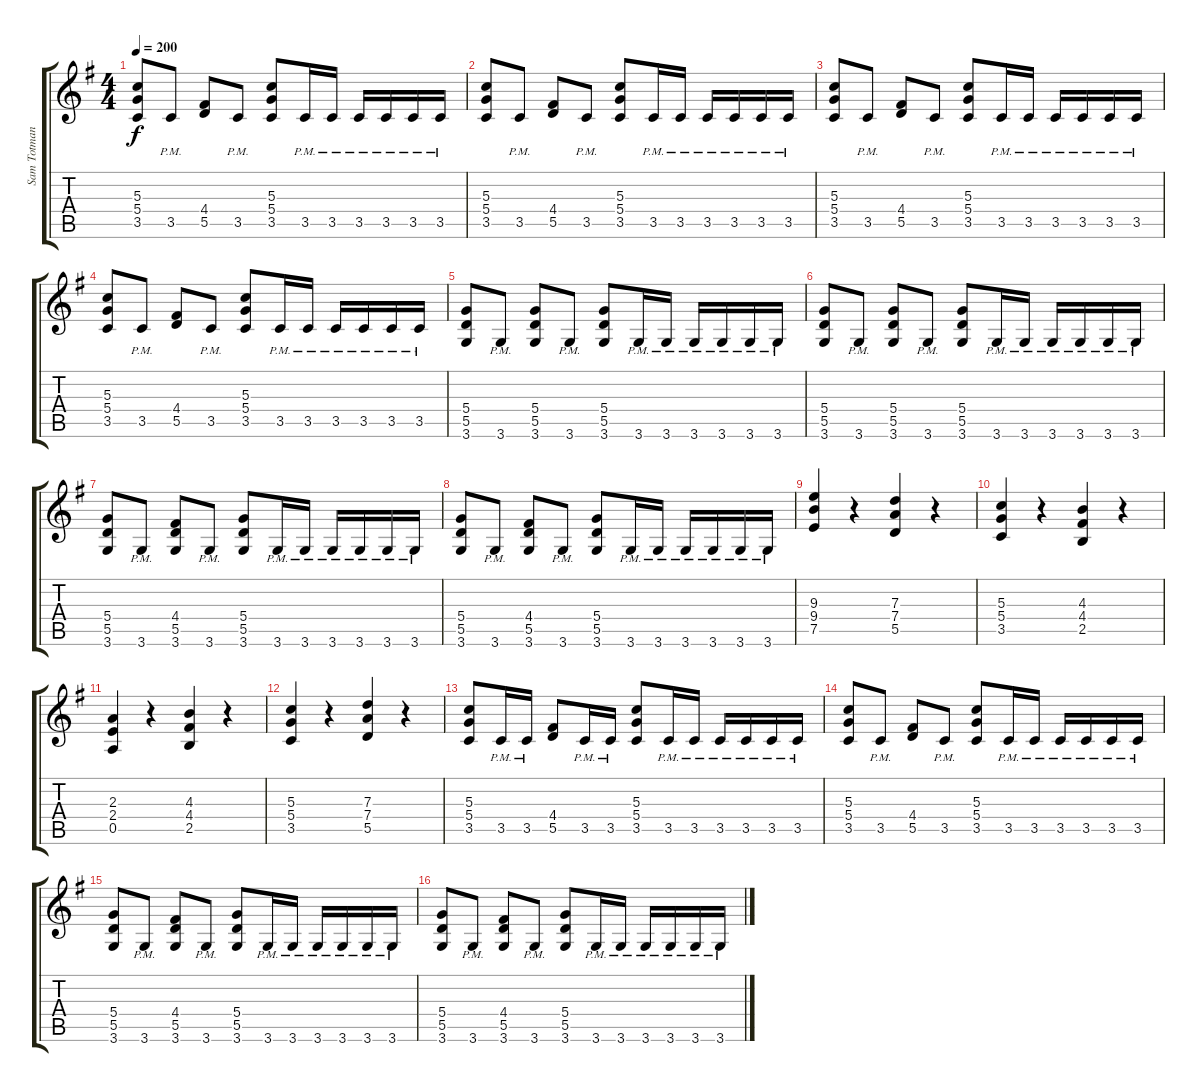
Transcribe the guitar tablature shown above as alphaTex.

\track ("Sam Totman" "Sam Totman") {instrument distortionguitar}
\staff {score tabs}
\tuning (E4 B3 G3 D3 A2 E2) {hide}
\ts (4 4)
\tempo 200
\clef g2
\ks g
(5.3 5.4 3.5).8{dy f} 3.5{pm}.8 (4.4 5.5).8 3.5{pm}.8 (5.3 5.4 3.5).8 3.5{pm}.16 3.5{pm}.16 3.5{pm}.16 3.5{pm}.16 3.5{pm}.16 3.5{pm}.16 |
(5.3 5.4 3.5).8 3.5{pm}.8 (4.4 5.5).8 3.5{pm}.8 (5.3 5.4 3.5).8 3.5{pm}.16 3.5{pm}.16 3.5{pm}.16 3.5{pm}.16 3.5{pm}.16 3.5{pm}.16 |
(5.3 5.4 3.5).8 3.5{pm}.8 (4.4 5.5).8 3.5{pm}.8 (5.3 5.4 3.5).8 3.5{pm}.16 3.5{pm}.16 3.5{pm}.16 3.5{pm}.16 3.5{pm}.16 3.5{pm}.16 |
(5.3 5.4 3.5).8 3.5{pm}.8 (4.4 5.5).8 3.5{pm}.8 (5.3 5.4 3.5).8 3.5{pm}.16 3.5{pm}.16 3.5{pm}.16 3.5{pm}.16 3.5{pm}.16 3.5{pm}.16 |
(5.4 5.5 3.6).8 3.6{pm}.8 (5.4 5.5 3.6).8 3.6{pm}.8 (5.4 5.5 3.6).8 3.6{pm}.16 3.6{pm}.16 3.6{pm}.16 3.6{pm}.16 3.6{pm}.16 3.6{pm}.16 |
(5.4 5.5 3.6).8 3.6{pm}.8 (5.4 5.5 3.6).8 3.6{pm}.8 (5.4 5.5 3.6).8 3.6{pm}.16 3.6{pm}.16 3.6{pm}.16 3.6{pm}.16 3.6{pm}.16 3.6{pm}.16 |
(5.4 5.5 3.6).8 3.6{pm}.8 (4.4 5.5 3.6).8 3.6{pm}.8 (5.4 5.5 3.6).8 3.6{pm}.16 3.6{pm}.16 3.6{pm}.16 3.6{pm}.16 3.6{pm}.16 3.6{pm}.16 |
(5.4 5.5 3.6).8 3.6{pm}.8 (4.4 5.5 3.6).8 3.6{pm}.8 (5.4 5.5 3.6).8 3.6{pm}.16 3.6{pm}.16 3.6{pm}.16 3.6{pm}.16 3.6{pm}.16 3.6{pm}.16 |
(9.3 9.4 7.5).4 r.4 (7.3 7.4 5.5).4 r.4 |
(5.3 5.4 3.5).4 r.4 (4.3 4.4 2.5).4 r.4 |
(2.3 2.4 0.5).4 r.4 (4.3 4.4 2.5).4 r.4 |
(5.3 5.4 3.5).4 r.4 (7.3 7.4 5.5).4 r.4 |
(5.3 5.4 3.5).8 3.5{pm}.16 3.5{pm}.16 (4.4 5.5).8 3.5{pm}.16 3.5{pm}.16 (5.3 5.4 3.5).8 3.5{pm}.16 3.5{pm}.16 3.5{pm}.16 3.5{pm}.16 3.5{pm}.16 3.5{pm}.16 |
(5.3 5.4 3.5).8 3.5{pm}.8 (4.4 5.5).8 3.5{pm}.8 (5.3 5.4 3.5).8 3.5{pm}.16 3.5{pm}.16 3.5{pm}.16 3.5{pm}.16 3.5{pm}.16 3.5{pm}.16 |
(5.4 5.5 3.6).8 3.6{pm}.8 (4.4 5.5 3.6).8 3.6{pm}.8 (5.4 5.5 3.6).8 3.6{pm}.16 3.6{pm}.16 3.6{pm}.16 3.6{pm}.16 3.6{pm}.16 3.6{pm}.16 |
(5.4 5.5 3.6).8 3.6{pm}.8 (4.4 5.5 3.6).8 3.6{pm}.8 (5.4 5.5 3.6).8 3.6{pm}.16 3.6{pm}.16 3.6{pm}.16 3.6{pm}.16 3.6{pm}.16 3.6{pm}.16
